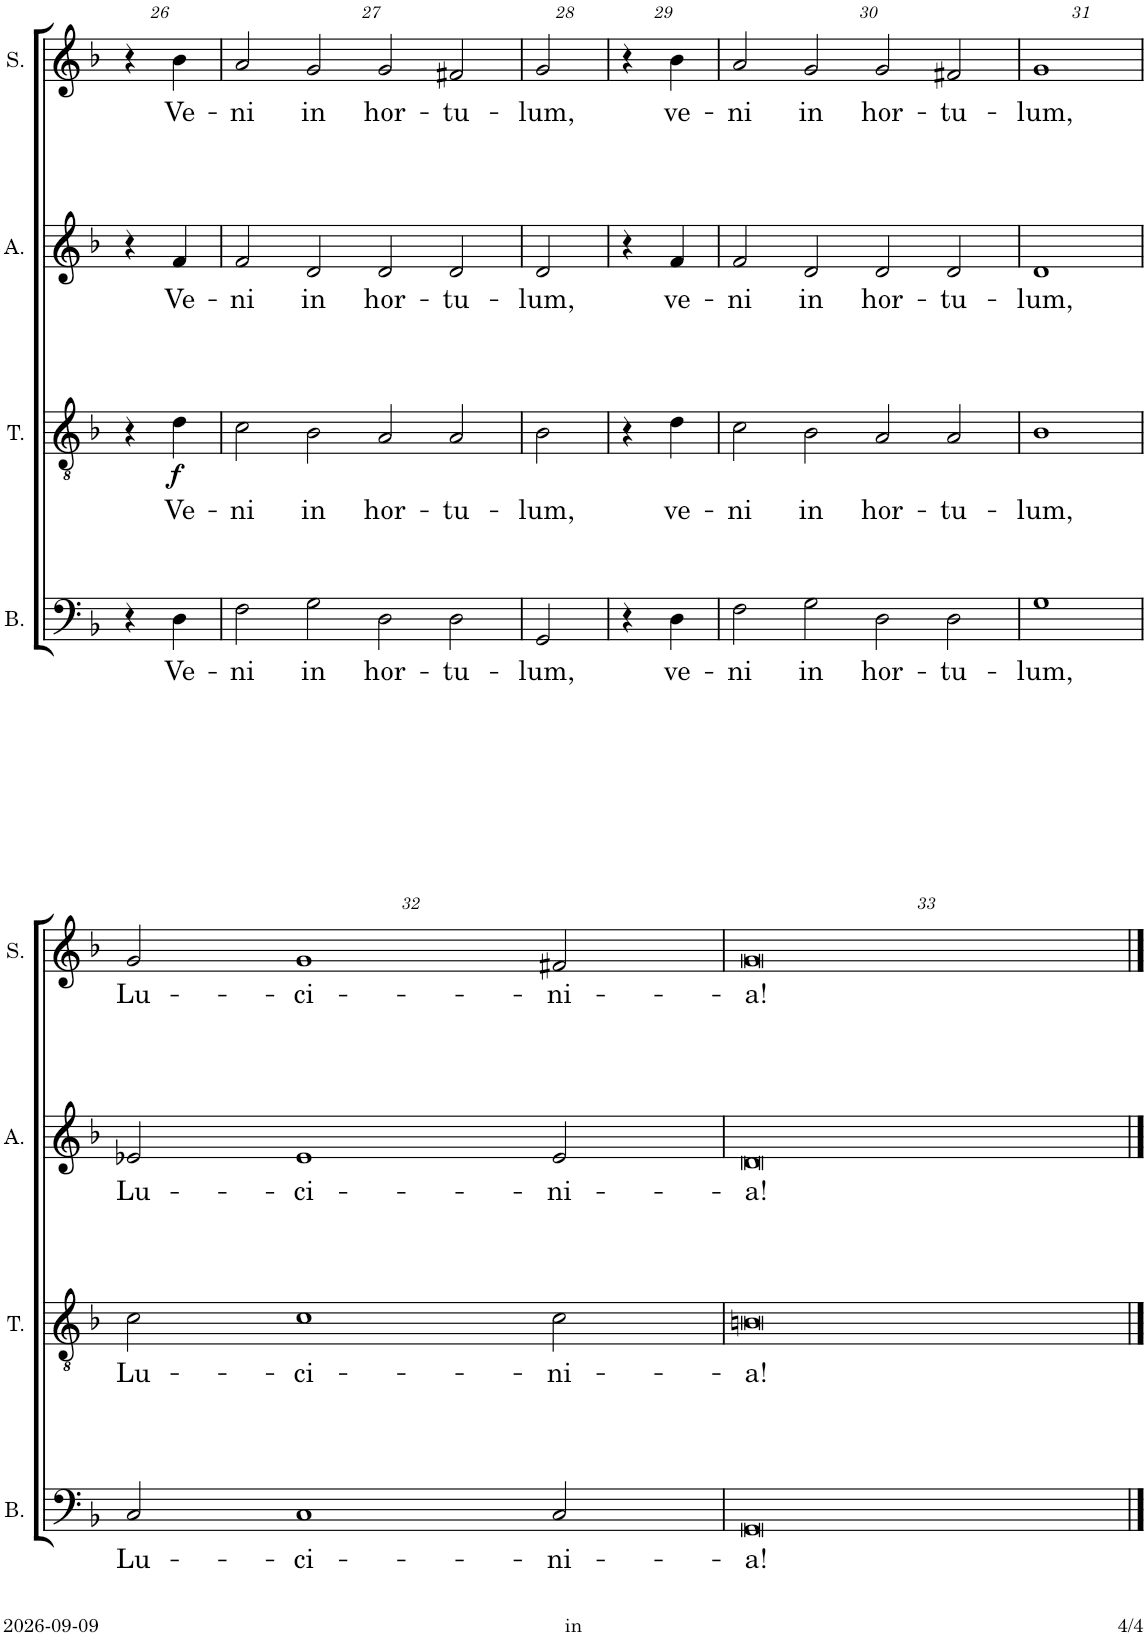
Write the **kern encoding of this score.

**kern	**text	**kern	**text	**dynam	**kern	**text	**kern	**text
*part4	*part4	*part3	*part3	*part3	*part2	*part2	*part1	*part1
*staff4	*staff4	*staff3	*staff3	*staff3	*staff2	*staff2	*staff1	*staff1
*I"B.	*	*I"T.	*	*	*I"A.	*	*I"S.	*
*I'B.	*	*I'T.	*	*	*I'A.	*	*I'S.	*
!!LO:PB:g=z
*clefF4	*	*clefGv2	*	*	*clefG2	*	*clefG2	*
*k[b-]	*	*k[b-]	*	*	*k[b-]	*	*k[b-]	*
*M8/4	*	*M8/4	*	*	*M8/4	*	*M8/4	*
=26	=26	=26	=26	=26	=26	=26	=26	=26
4r	.	4r	.	.	4r	.	4r	.
!	!LO:LY:b	!	!LO:LY:b	!LO:DY:b	!	!LO:LY:b	!	!LO:LY:b
4D\	Ve-	4d\	Ve-	f	4f/	Ve-	4b-\	Ve-
=27	=27	=27	=27	=27	=27	=27	=27	=27
!	!LO:LY:b	!	!LO:LY:b	!	!	!LO:LY:b	!	!LO:LY:b
2F\	-ni	2c\	-ni	.	2f/	-ni	2a/	-ni
!	!LO:LY:b	!	!LO:LY:b	!	!	!LO:LY:b	!	!LO:LY:b
2G\	in	2B-\	in	.	2d/	in	2g/	in
!	!LO:LY:b	!	!LO:LY:b	!	!	!LO:LY:b	!	!LO:LY:b
2D\	hor-	2A/	hor-	.	2d/	hor-	2g/	hor-
!	!LO:LY:b	!	!LO:LY:b	!	!	!LO:LY:b	!	!LO:LY:b
2D\	-tu-	2A/	-tu-	.	2d/	-tu-	2f#X/	-tu-
=28	=28	=28	=28	=28	=28	=28	=28	=28
!	!LO:LY:b	!	!LO:LY:b	!	!	!LO:LY:b	!	!LO:LY:b
2GG/	-lum,	2B-\	-lum,	.	2d/	-lum,	2g/	-lum,
=29	=29	=29	=29	=29	=29	=29	=29	=29
4r	.	4r	.	.	4r	.	4r	.
!	!LO:LY:b	!	!LO:LY:b	!	!	!LO:LY:b	!	!LO:LY:b
4D\	ve-	4d\	ve-	.	4f/	ve-	4b-\	ve-
=30	=30	=30	=30	=30	=30	=30	=30	=30
!	!LO:LY:b	!	!LO:LY:b	!	!	!LO:LY:b	!	!LO:LY:b
2F\	-ni	2c\	-ni	.	2f/	-ni	2a/	-ni
!	!LO:LY:b	!	!LO:LY:b	!	!	!LO:LY:b	!	!LO:LY:b
2G\	in	2B-\	in	.	2d/	in	2g/	in
!	!LO:LY:b	!	!LO:LY:b	!	!	!LO:LY:b	!	!LO:LY:b
2D\	hor-	2A/	hor-	.	2d/	hor-	2g/	hor-
!	!LO:LY:b	!	!LO:LY:b	!	!	!LO:LY:b	!	!LO:LY:b
2D\	-tu-	2A/	-tu-	.	2d/	-tu-	2f#X/	-tu-
=31	=31	=31	=31	=31	=31	=31	=31	=31
!	!LO:LY:b	!	!LO:LY:b	!	!	!LO:LY:b	!	!LO:LY:b
1G	-lum,	1B-	-lum,	.	1d	-lum,	1g	-lum,
!!LO:LB:g=z
=32	=32	=32	=32	=32	=32	=32	=32	=32
!	!LO:LY:b	!	!LO:LY:b	!	!	!LO:LY:b	!	!LO:LY:b
2C/	Lu-	2c\	Lu-	.	2e-X/	Lu-	2g/	Lu-
!	!LO:LY:b	!	!LO:LY:b	!	!	!LO:LY:b	!	!LO:LY:b
1C	-ci-	1c	-ci-	.	1e-	-ci-	1g	-ci-
!	!LO:LY:b	!	!LO:LY:b	!	!	!LO:LY:b	!	!LO:LY:b
2C/	-ni-	2c\	-ni-	.	2e-/	-ni-	2f#X/	-ni-
=33	=33	=33	=33	=33	=33	=33	=33	=33
!	!LO:LY:b	!	!LO:LY:b	!	!	!LO:LY:b	!	!LO:LY:b
0GG	-a!	0Bn	-a!	.	0d	-a!	0g	-a!
==	==	==	==	==	==	==	==	==
*-	*-	*-	*-	*-	*-	*-	*-	*-
